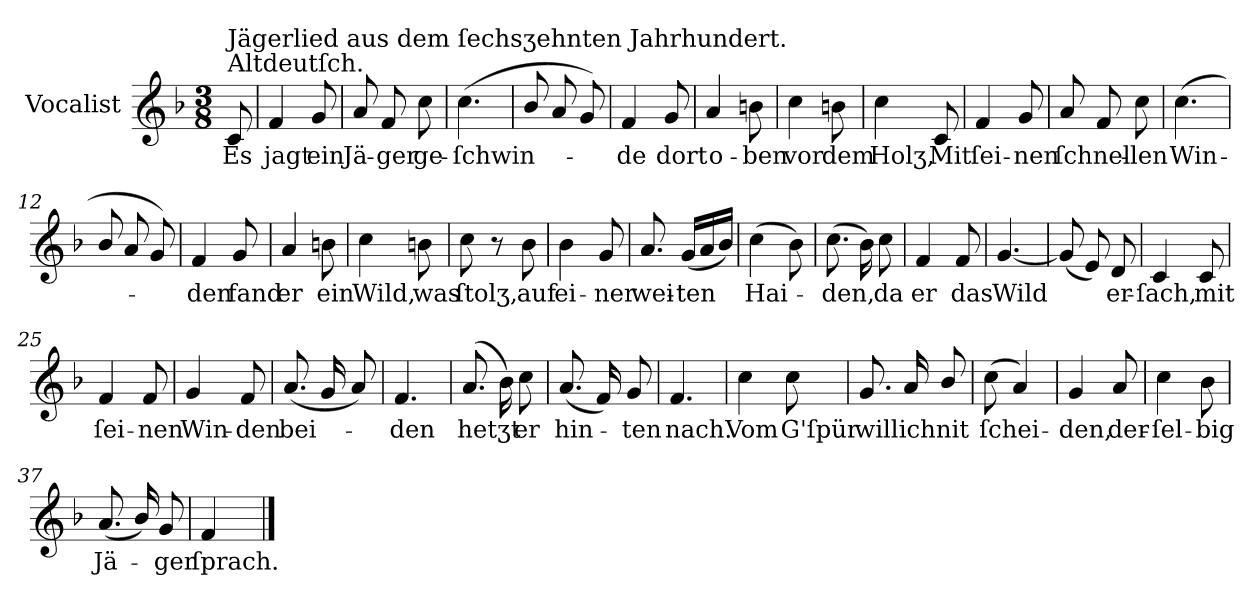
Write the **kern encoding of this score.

**kern	**text
*part1	*part1
*staff1	*staff1
*I"Vocalist	*
*k[b-]	*
*F:	*
*M3/8	*
=	=
!LO:TX:a:t=Altdeutſch.	!
!LO:TX:a:t=Jägerlied aus dem ſechsʒehnten Jahrhundert.	!
8c	Es
=1	=1
4f	jagt
8g	ein
=2	=2
8a	Jä-
8f	-ger
8cc	ge-
=3	=3
(4.cc	-ſchwin-
=4	=4
8b-/	.
8a	.
8g)	.
=5	=5
4f	-de
8g	dort
=6	=6
4a	o-
8bn	-ben
=7	=7
4cc	vor
8bn	dem
=8	=8
4cc	Holʒ,
8c	Mit
=9	=9
4f	ſei-
8g	-nen
=10	=10
8a	ſchnel-
8f	.
8cc	-len
=11	=11
(4.cc	Win-
=12	=12
8b-/	.
8a	.
8g)	.
=13	=13
4f	-den
8g	fand
=14	=14
4a	er
8bn	ein
=15	=15
4cc	Wild,
8bn	was
=16	=16
8cc	ſtolʒ,
8r	.
8b-	auf
=17	=17
4b-	ei-
8g	-ner
=18	=18
8.a	wei-
(16gLL	-ten
16a	.
16b-JJ)	.
=19	=19
(4cc	Hai-
8b-)	.
=20	=20
(8.cc	-den,
16b-)	.
8cc	da
=21	=21
4f	er
8f	das
=22	=22
[4.g	Wild
=23	=23
(8g]	.
8e)	.
8d	er-
=24	=24
4c	-ſach,
8c	mit
=25	=25
4f	ſei-
8f	-nen
=26	=26
4g	Win-
8f	-den
=27	=27
(8.a	bei-
16g	.
8a)	.
=28	=28
4.f	-den
=29	=29
(<8.a	hetʒt
16b-)	.
8cc	er
=30	=30
(8.a	hin-
16f)	.
8g	-ten
=31	=31
4.f	nach.
=32	=32
4cc	Vom
8cc	G'ſpür
=33	=33
8.g	will
16a	ich
8b-/	nit
=34	=34
(8cc	ſchei-
4a)	.
=35	=35
4g	-den,
8a	der-
=36	=36
4cc	-ſel-
8b-	-big
=37	=37
(8.a	Jä-
16b-/)	.
8g	-ger
=38	=38
4f	ſprach.
==	==
*-	*-
